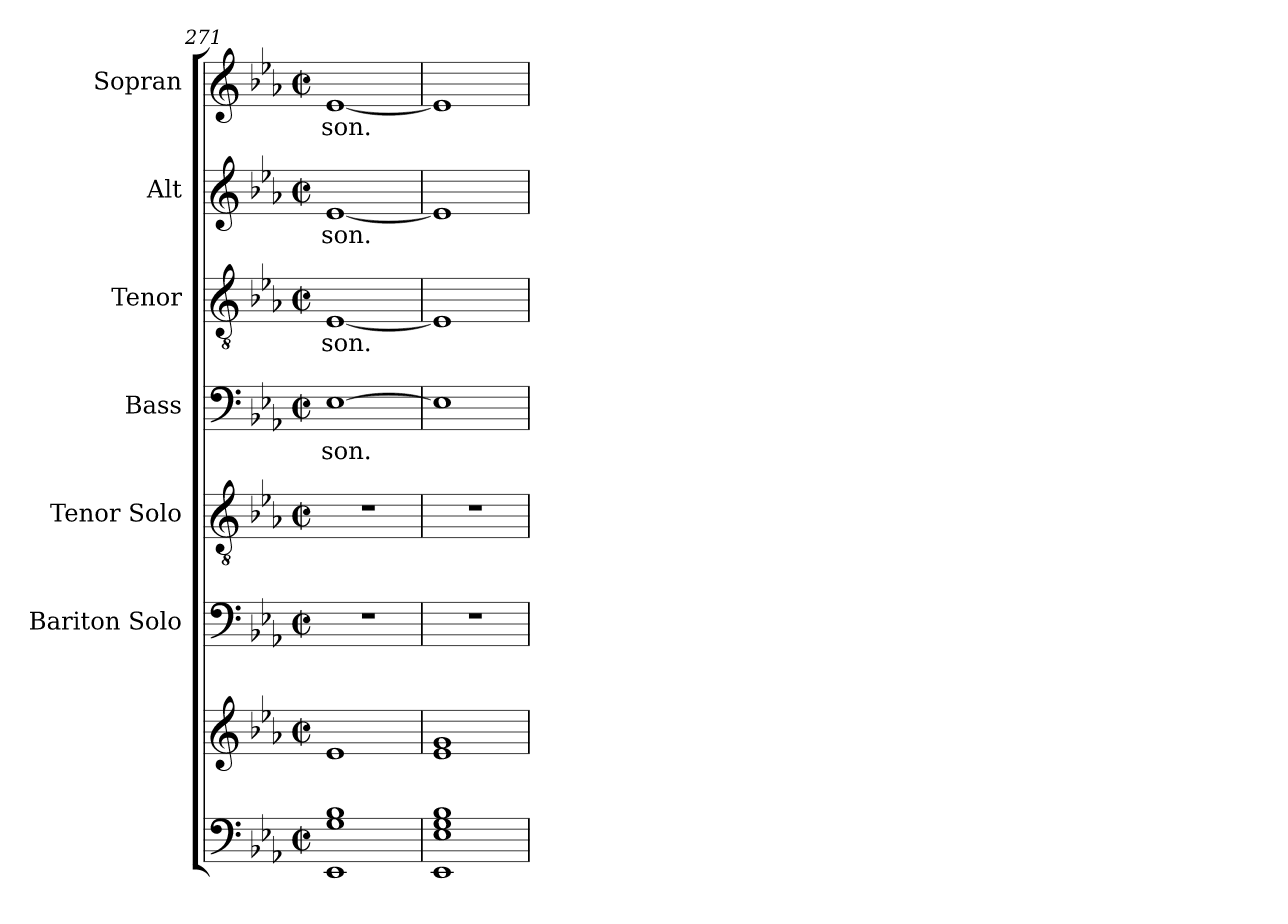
**kern	**kern	**kern	**kern	**kern	**text	**kern	**text	**kern	**text	**kern	**text
*part7	*part7	*part6	*part5	*part4	*part4	*part3	*part3	*part2	*part2	*part1	*part1
*staff8	*staff7	*staff6	*staff5	*staff4	*staff4	*staff3	*staff3	*staff2	*staff2	*staff1	*staff1
*	*	*I"Bariton Solo	*I"Tenor Solo	*I"Bass	*	*I"Tenor	*	*I"Alt	*	*I"Sopran	*
*	*	*	*	*I'B.	*	*I'T.	*	*I'A.	*	*I'S.	*
*clefF4	*clefG2	*clefF4	*clefGv2	*clefF4	*	*clefGv2	*	*clefG2	*	*clefG2	*
*k[b-e-a-]	*k[b-e-a-]	*k[b-e-a-]	*k[b-e-a-]	*k[b-e-a-]	*	*k[b-e-a-]	*	*k[b-e-a-]	*	*k[b-e-a-]	*
*E-:	*E-:	*E-:	*E-:	*E-:	*	*E-:	*	*E-:	*	*E-:	*
*M2/2	*M2/2	*M2/2	*M2/2	*M2/2	*	*M2/2	*	*M2/2	*	*M2/2	*
*met(c|)	*met(c|)	*met(c|)	*met(c|)	*met(c|)	*	*met(c|)	*	*met(c|)	*	*met(c|)	*
=271	=271	=271	=271	=271	=271	=271	=271	=271	=271	=271	=271
*^	*	*	*	*	*	*	*	*	*	*	*
!	!	!	!	!	!	!LO:LY:b	!	!LO:LY:b	!	!LO:LY:b	!	!LO:LY:b
1G 1B-	1EE-	1e-	1r	1r	[1E-	-son.	[1E-	-son.	[1e-	-son.	[1e-	-son.
=272	=272	=272	=272	=272	=272	=272	=272	=272	=272	=272	=272	=272
1E- 1G 1B-	1EE-	1e- 1g	1r	1r	1E-]	.	1E-]	.	1e-]	.	1e-]	.
*v	*v	*	*	*	*	*	*	*	*	*	*	*
=	=	=	=	=	=	=	=	=	=	=	=
*-	*-	*-	*-	*-	*-	*-	*-	*-	*-	*-	*-
